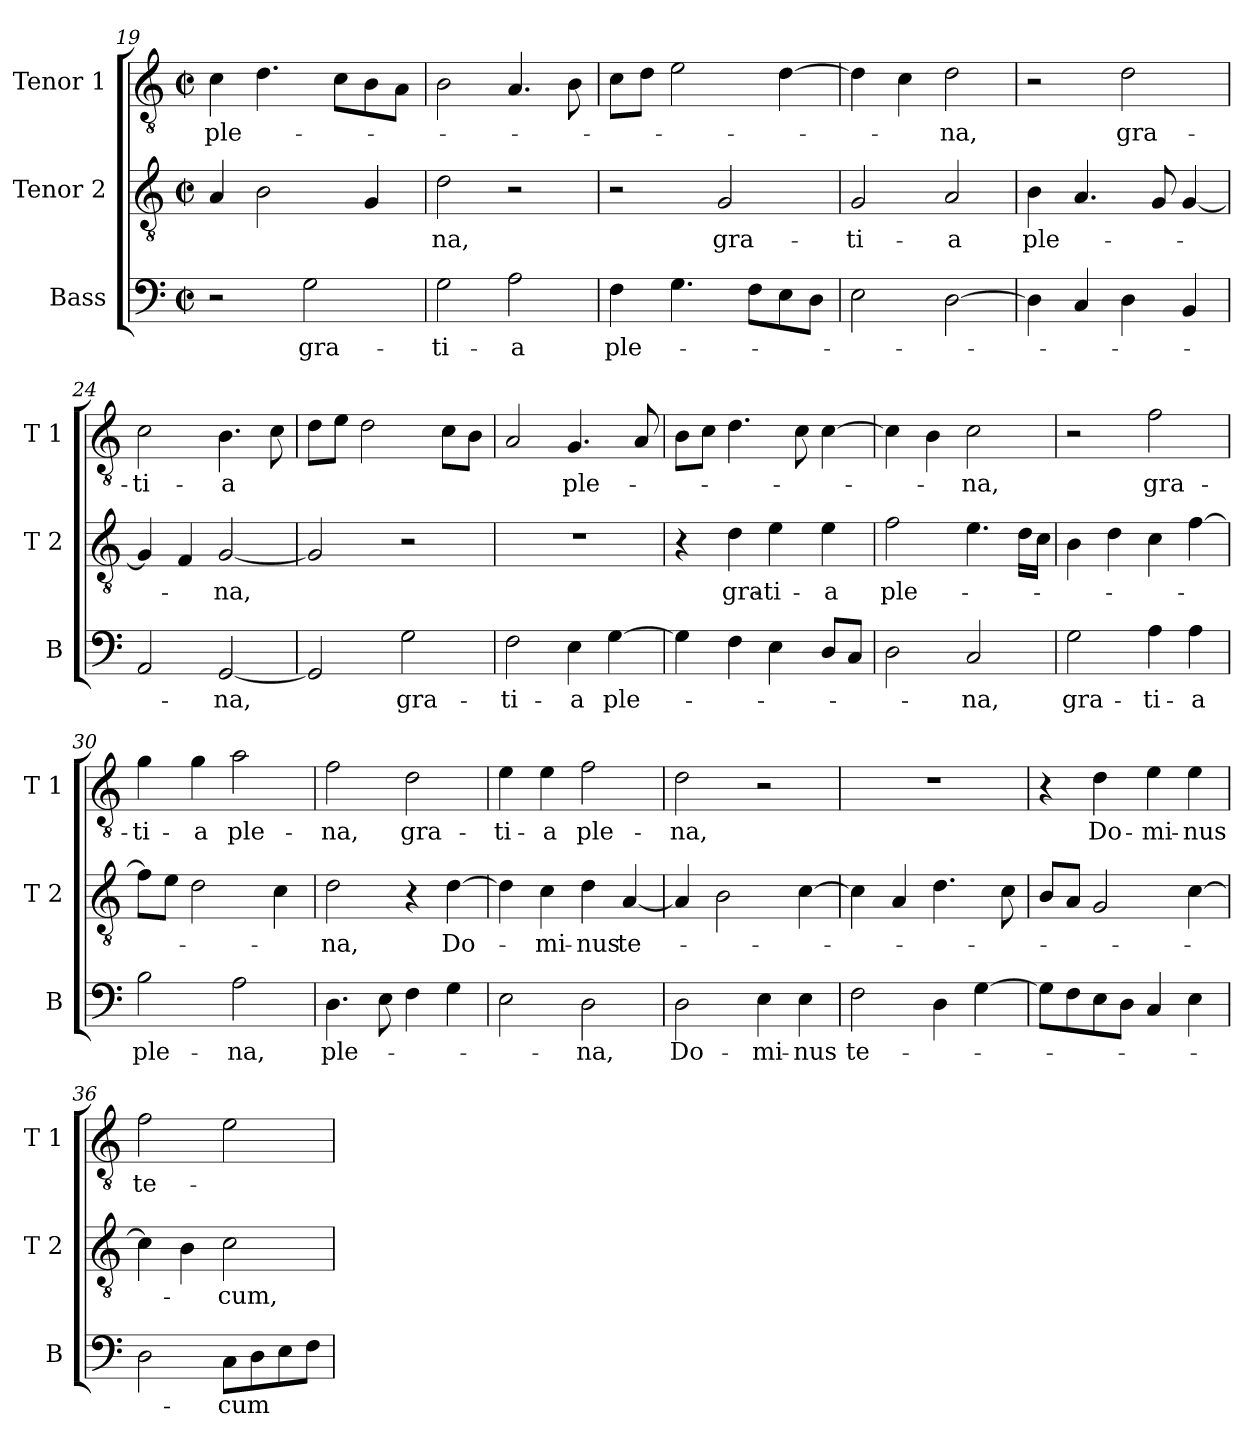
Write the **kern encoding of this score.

**kern	**text	**kern	**text	**kern	**text
*part3	*part3	*part2	*part2	*part1	*part1
*staff3	*staff3	*staff2	*staff2	*staff1	*staff1
*I"Bass	*	*I"Tenor 2	*	*I"Tenor 1	*
*I'B	*	*I'T 2	*	*I'T 1	*
*clefF4	*	*clefGv2	*	*clefGv2	*
*k[]	*	*k[]	*	*k[]	*
*C:	*	*C:	*	*C:	*
*M2/2	*	*M2/2	*	*M2/2	*
*met(c|)	*	*met(c|)	*	*met(c|)	*
=19	=19	=19	=19	=19	=19
!	!	!	!	!	!LO:LY:b
2r	.	4A/	.	4c\	ple-
.	.	2B\	.	4.d\	.
!	!LO:LY:b	!	!	!	!
2G\	gra-	.	.	.	.
.	.	.	.	8c\L	.
.	.	4G/	.	8B\	.
.	.	.	.	8A\J	.
=20	=20	=20	=20	=20	=20
!	!LO:LY:b	!	!LO:LY:b	!	!
2G\	-ti-	2d\	-na,	2B\	.
!	!LO:LY:b	!	!	!	!
2A\	-a	2r	.	4.A/	.
.	.	.	.	8B\	.
=21	=21	=21	=21	=21	=21
!	!LO:LY:b	!	!	!	!
4F\	ple-	2r	.	8c\L	.
.	.	.	.	8d\J	.
4.G\	.	.	.	2e\	.
!	!	!	!LO:LY:b	!	!
.	.	2G/	gra-	.	.
8F\L	.	.	.	.	.
8E\	.	.	.	[4d\	.
8D\J	.	.	.	.	.
=22	=22	=22	=22	=22	=22
!	!	!	!LO:LY:b	!	!
2E\	.	2G/	-ti-	4d\]	.
.	.	.	.	4c\	.
!	!	!	!LO:LY:b	!	!LO:LY:b
[2D\	.	2A/	-a	2d\	-na,
=23	=23	=23	=23	=23	=23
!	!	!	!LO:LY:b	!	!
4D\]	.	4B\	ple-	2r	.
4C/	.	4.A/	.	.	.
!	!	!	!	!	!LO:LY:b
4D\	.	.	.	2d\	gra-
.	.	8G/	.	.	.
4BB/	.	[4G/	.	.	.
!!LO:LB:g=z
=24	=24	=24	=24	=24	=24
!	!	!	!	!	!LO:LY:b
2AA/	.	4G/]	.	2c\	-ti-
.	.	4F/	.	.	.
!	!LO:LY:b	!	!LO:LY:b	!	!LO:LY:b
[2GG/	-na,	[2G/	-na,	4.B\	-a
.	.	.	.	8c\	.
=25	=25	=25	=25	=25	=25
2GG/]	.	2G/]	.	8d\L	.
.	.	.	.	8e\J	.
.	.	.	.	2d\	.
!	!LO:LY:b	!	!	!	!
2G\	gra-	2r	.	.	.
.	.	.	.	8c\L	.
.	.	.	.	8B\J	.
=26	=26	=26	=26	=26	=26
!	!LO:LY:b	!	!	!	!
2F\	-ti-	1r	.	2A/	.
!	!LO:LY:b	!	!	!	!LO:LY:b
4E\	-a	.	.	4.G/	ple-
!	!LO:LY:b	!	!	!	!
[4G\	ple-	.	.	.	.
.	.	.	.	8A/	.
=27	=27	=27	=27	=27	=27
4G\]	.	4r	.	8B\L	.
.	.	.	.	8c\J	.
!	!	!	!LO:LY:b	!	!
4F\	.	4d\	gra-	4.d\	.
!	!	!	!LO:LY:b	!	!
4E\	.	4e\	-ti-	.	.
.	.	.	.	8c\	.
!	!	!	!LO:LY:b	!	!
8D/L	.	4e\	-a	[4c\	.
8C/J	.	.	.	.	.
=28	=28	=28	=28	=28	=28
!	!	!	!LO:LY:b	!	!
2D\	.	2f\	ple-	4c\]	.
.	.	.	.	4B\	.
!	!LO:LY:b	!	!	!	!LO:LY:b
2C/	-na,	4.e\	.	2c\	-na,
.	.	16d\LL	.	.	.
.	.	16c\JJ	.	.	.
=29	=29	=29	=29	=29	=29
!	!LO:LY:b	!	!	!	!
2G\	gra-	4B\	.	2r	.
.	.	4d\	.	.	.
!	!LO:LY:b	!	!	!	!LO:LY:b
4A\	-ti-	4c\	.	2f\	gra-
!	!LO:LY:b	!	!	!	!
4A\	-a	[4f\	.	.	.
!!LO:LB:g=z
=30	=30	=30	=30	=30	=30
!	!LO:LY:b	!	!	!	!LO:LY:b
2B\	ple-	8f\L]	.	4g\	-ti-
.	.	8e\J	.	.	.
!	!	!	!	!	!LO:LY:b
.	.	2d\	.	4g\	-a
!	!LO:LY:b	!	!	!	!LO:LY:b
2A\	-na,	.	.	2a\	ple-
.	.	4c\	.	.	.
=31	=31	=31	=31	=31	=31
!	!LO:LY:b	!	!LO:LY:b	!	!LO:LY:b
4.D\	ple-	2d\	-na,	2f\	-na,
8E\	.	.	.	.	.
!	!	!	!	!	!LO:LY:b
4F\	.	4r	.	2d\	gra-
!	!	!	!LO:LY:b	!	!
4G\	.	[4d\	Do-	.	.
=32	=32	=32	=32	=32	=32
!	!	!	!	!	!LO:LY:b
2E\	.	4d\]	.	4e\	-ti-
!	!	!	!LO:LY:b	!	!LO:LY:b
.	.	4c\	-mi-	4e\	-a
!	!LO:LY:b	!	!LO:LY:b	!	!LO:LY:b
2D\	-na,	4d\	-nus	2f\	ple-
!	!	!	!LO:LY:b	!	!
.	.	[4A/	te-	.	.
=33	=33	=33	=33	=33	=33
!	!LO:LY:b	!	!	!	!LO:LY:b
2D\	Do-	4A/]	.	2d\	-na,
.	.	2B\	.	.	.
!	!LO:LY:b	!	!	!	!
4E\	-mi-	.	.	2r	.
!	!LO:LY:b	!	!	!	!
4E\	-nus	[4c\	.	.	.
=34	=34	=34	=34	=34	=34
!	!LO:LY:b	!	!	!	!
2F\	te-	4c\]	.	1r	.
.	.	4A/	.	.	.
4D\	.	4.d\	.	.	.
[4G\	.	.	.	.	.
.	.	8c\	.	.	.
=35	=35	=35	=35	=35	=35
8G\L]	.	8B/L	.	4r	.
8F\	.	8A/J	.	.	.
!	!	!	!	!	!LO:LY:b
8E\	.	2G/	.	4d\	Do-
8D\J	.	.	.	.	.
!	!	!	!	!	!LO:LY:b
4C/	.	.	.	4e\	-mi-
!	!	!	!	!	!LO:LY:b
4E\	.	[4c\	.	4e\	-nus
!!LO:LB:g=z
=36	=36	=36	=36	=36	=36
!	!	!	!	!	!LO:LY:b
2D\	.	4c\]	.	2f\	te-
.	.	4B\	.	.	.
!	!LO:LY:b	!	!LO:LY:b	!	!
8C\L	-cum	2c\	-cum,	2e\	.
8D\	.	.	.	.	.
8E\	.	.	.	.	.
8F\J	.	.	.	.	.
=	=	=	=	=	=
*-	*-	*-	*-	*-	*-
